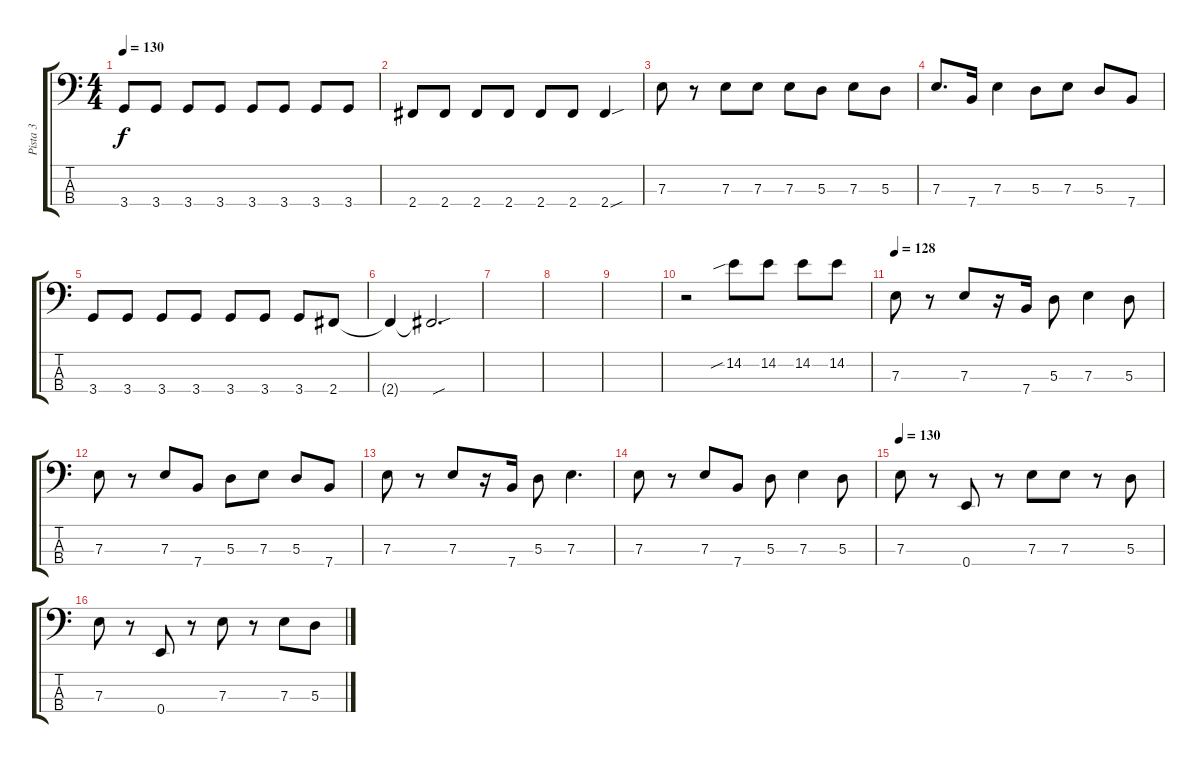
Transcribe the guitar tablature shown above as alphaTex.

\track ("Pista 3" "Pista 3") {instrument electricbassfinger}
\staff {score tabs}
\tuning (G2 D2 A1 E1) {hide}
\ts (4 4)
\tempo 130
\clef f4
\ks c
3.4.8{dy f} 3.4.8 3.4.8 3.4.8 3.4.8 3.4.8 3.4.8 3.4.8 |
2.4.8 2.4.8 2.4.8 2.4.8 2.4.8 2.4.8 2.4{sou}.4 |
7.3.8 r.8 7.3.8 7.3.8 7.3.8 5.3.8 7.3.8 5.3.8 |
7.3.8{d} 7.4.16 7.3.4 5.3.8 7.3.8 5.3.8 7.4.8 |
3.4.8 3.4.8 3.4.8 3.4.8 3.4.8 3.4.8 3.4.8 2.4.8 |
2.4{t}.4 2.4{sou t}.2{d} |
|
|
|
r.2 14.2{sib}.8 14.2.8 14.2.8 14.2.8 |
\tempo 128
7.3.8 r.8 7.3.8 r.16 7.4.16 5.3.8 7.3.4 5.3.8 |
7.3.8 r.8 7.3.8 7.4.8 5.3.8 7.3.8 5.3.8 7.4.8 |
7.3.8 r.8 7.3.8 r.16 7.4.16 5.3.8 7.3.4{d} |
7.3.8 r.8 7.3.8 7.4.8 5.3.8 7.3.4 5.3.8 |
\tempo 130
7.3.8 r.8 0.4.8 r.8 7.3.8 7.3.8 r.8 5.3.8 |
7.3.8 r.8 0.4.8 r.8 7.3.8 r.8 7.3.8 5.3.8
